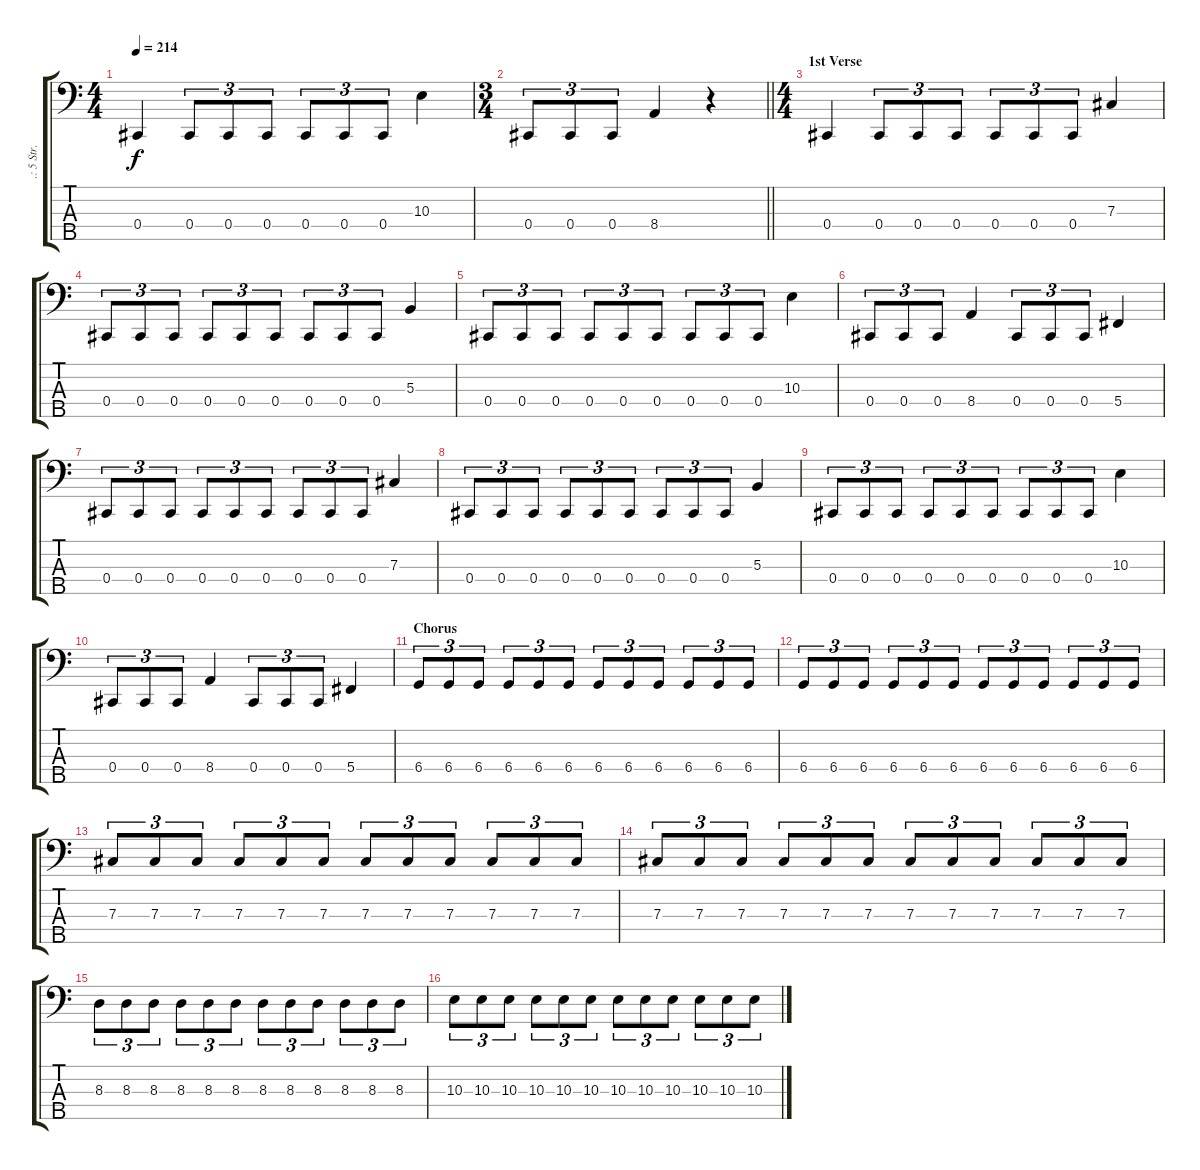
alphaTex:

\track (".: 5 Str. - Bass Guitar :." ".: 5 Str. ") {instrument electricbassfinger}
\staff {score tabs}
\tuning (E2 B1 Gb1 Db1 Ab0) {hide}
\ts (4 4)
\tempo 214
\clef f4
\ks c
0.4.4{dy f} 0.4.8{tu (3 2)} 0.4.8{tu (3 2)} 0.4.8{tu (3 2)} 0.4.8{tu (3 2)} 0.4.8{tu (3 2)} 0.4.8{tu (3 2)} 10.3.4 |
\ts (3 4)
\barLineRight lightlight
0.4.8{tu (3 2)} 0.4.8{tu (3 2)} 0.4.8{tu (3 2)} 8.4.4 r.4 |
\ts (4 4)
\section ("" "1st Verse")
0.4.4 0.4.8{tu (3 2)} 0.4.8{tu (3 2)} 0.4.8{tu (3 2)} 0.4.8{tu (3 2)} 0.4.8{tu (3 2)} 0.4.8{tu (3 2)} 7.3.4 |
0.4.8{tu (3 2)} 0.4.8{tu (3 2)} 0.4.8{tu (3 2)} 0.4.8{tu (3 2)} 0.4.8{tu (3 2)} 0.4.8{tu (3 2)} 0.4.8{tu (3 2)} 0.4.8{tu (3 2)} 0.4.8{tu (3 2)} 5.3.4 |
0.4.8{tu (3 2)} 0.4.8{tu (3 2)} 0.4.8{tu (3 2)} 0.4.8{tu (3 2)} 0.4.8{tu (3 2)} 0.4.8{tu (3 2)} 0.4.8{tu (3 2)} 0.4.8{tu (3 2)} 0.4.8{tu (3 2)} 10.3.4 |
0.4.8{tu (3 2)} 0.4.8{tu (3 2)} 0.4.8{tu (3 2)} 8.4.4 0.4.8{tu (3 2)} 0.4.8{tu (3 2)} 0.4.8{tu (3 2)} 5.4.4 |
0.4.8{tu (3 2)} 0.4.8{tu (3 2)} 0.4.8{tu (3 2)} 0.4.8{tu (3 2)} 0.4.8{tu (3 2)} 0.4.8{tu (3 2)} 0.4.8{tu (3 2)} 0.4.8{tu (3 2)} 0.4.8{tu (3 2)} 7.3.4 |
0.4.8{tu (3 2)} 0.4.8{tu (3 2)} 0.4.8{tu (3 2)} 0.4.8{tu (3 2)} 0.4.8{tu (3 2)} 0.4.8{tu (3 2)} 0.4.8{tu (3 2)} 0.4.8{tu (3 2)} 0.4.8{tu (3 2)} 5.3.4 |
0.4.8{tu (3 2)} 0.4.8{tu (3 2)} 0.4.8{tu (3 2)} 0.4.8{tu (3 2)} 0.4.8{tu (3 2)} 0.4.8{tu (3 2)} 0.4.8{tu (3 2)} 0.4.8{tu (3 2)} 0.4.8{tu (3 2)} 10.3.4 |
0.4.8{tu (3 2)} 0.4.8{tu (3 2)} 0.4.8{tu (3 2)} 8.4.4 0.4.8{tu (3 2)} 0.4.8{tu (3 2)} 0.4.8{tu (3 2)} 5.4.4 |
\section ("" "Chorus")
6.4.8{tu (3 2)} 6.4.8{tu (3 2)} 6.4.8{tu (3 2)} 6.4.8{tu (3 2)} 6.4.8{tu (3 2)} 6.4.8{tu (3 2)} 6.4.8{tu (3 2)} 6.4.8{tu (3 2)} 6.4.8{tu (3 2)} 6.4.8{tu (3 2)} 6.4.8{tu (3 2)} 6.4.8{tu (3 2)} |
6.4.8{tu (3 2)} 6.4.8{tu (3 2)} 6.4.8{tu (3 2)} 6.4.8{tu (3 2)} 6.4.8{tu (3 2)} 6.4.8{tu (3 2)} 6.4.8{tu (3 2)} 6.4.8{tu (3 2)} 6.4.8{tu (3 2)} 6.4.8{tu (3 2)} 6.4.8{tu (3 2)} 6.4.8{tu (3 2)} |
7.3.8{tu (3 2)} 7.3.8{tu (3 2)} 7.3.8{tu (3 2)} 7.3.8{tu (3 2)} 7.3.8{tu (3 2)} 7.3.8{tu (3 2)} 7.3.8{tu (3 2)} 7.3.8{tu (3 2)} 7.3.8{tu (3 2)} 7.3.8{tu (3 2)} 7.3.8{tu (3 2)} 7.3.8{tu (3 2)} |
7.3.8{tu (3 2)} 7.3.8{tu (3 2)} 7.3.8{tu (3 2)} 7.3.8{tu (3 2)} 7.3.8{tu (3 2)} 7.3.8{tu (3 2)} 7.3.8{tu (3 2)} 7.3.8{tu (3 2)} 7.3.8{tu (3 2)} 7.3.8{tu (3 2)} 7.3.8{tu (3 2)} 7.3.8{tu (3 2)} |
8.3.8{tu (3 2)} 8.3.8{tu (3 2)} 8.3.8{tu (3 2)} 8.3.8{tu (3 2)} 8.3.8{tu (3 2)} 8.3.8{tu (3 2)} 8.3.8{tu (3 2)} 8.3.8{tu (3 2)} 8.3.8{tu (3 2)} 8.3.8{tu (3 2)} 8.3.8{tu (3 2)} 8.3.8{tu (3 2)} |
10.3.8{tu (3 2)} 10.3.8{tu (3 2)} 10.3.8{tu (3 2)} 10.3.8{tu (3 2)} 10.3.8{tu (3 2)} 10.3.8{tu (3 2)} 10.3.8{tu (3 2)} 10.3.8{tu (3 2)} 10.3.8{tu (3 2)} 10.3.8{tu (3 2)} 10.3.8{tu (3 2)} 10.3.8{tu (3 2)}
